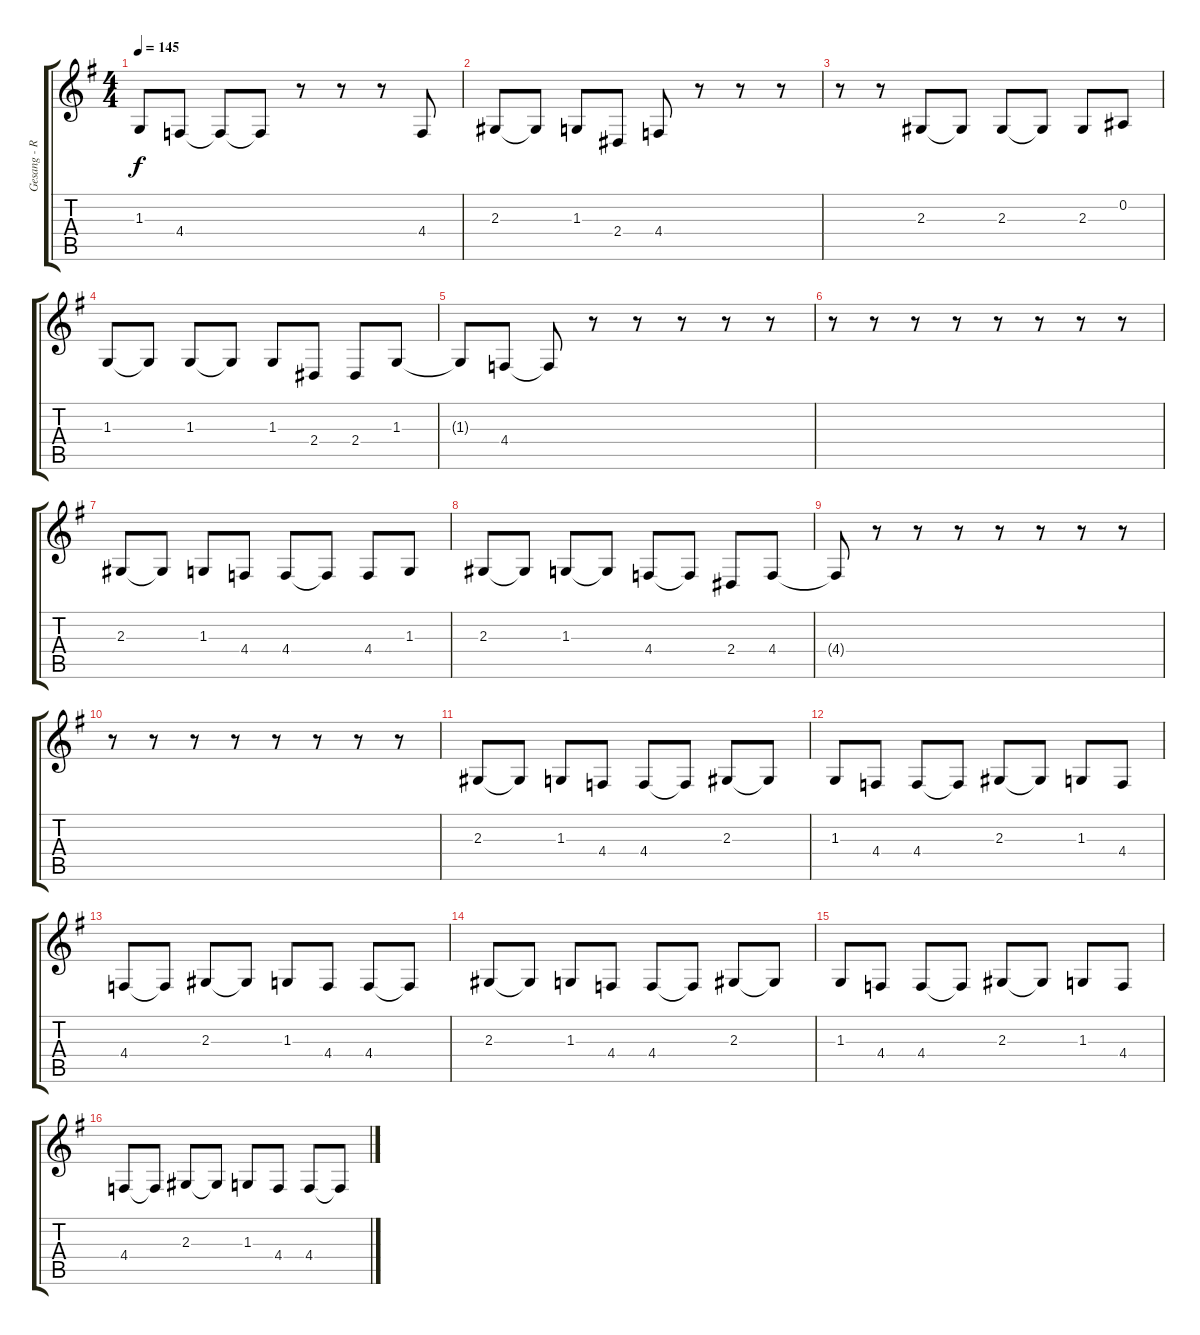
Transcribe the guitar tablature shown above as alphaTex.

\track ("Gesang - Rodrigo Gonzalez" "Gesang - R") {instrument bassoon}
\staff {score tabs}
\tuning (Eb4 Bb3 Gb3 Db3 Ab2 Eb2) {hide}
\ts (4 4)
\tempo 145
\clef g2
\ks g
1.3{t}.8{dy f} 4.4.8 4.4{t}.8 4.4{t}.8 r.8 r.8 r.8 4.4.8 |
2.3.8 2.3{t}.8 1.3.8 2.4.8 4.4.8 r.8 r.8 r.8 |
r.8 r.8 2.3.8 2.3{t}.8 2.3.8 2.3{t}.8 2.3.8 0.2.8 |
1.3.8 1.3{t}.8 1.3.8 1.3{t}.8 1.3.8 2.4.8 2.4.8 1.3.8 |
1.3{t}.8 4.4.8 4.4{t}.8 r.8 r.8 r.8 r.8 r.8 |
r.8 r.8 r.8 r.8 r.8 r.8 r.8 r.8 |
2.3.8 2.3{t}.8 1.3.8 4.4.8 4.4.8 4.4{t}.8 4.4.8 1.3.8 |
2.3.8 2.3{t}.8 1.3.8 1.3{t}.8 4.4.8 4.4{t}.8 2.4.8 4.4.8 |
4.4{t}.8 r.8 r.8 r.8 r.8 r.8 r.8 r.8 |
r.8 r.8 r.8 r.8 r.8 r.8 r.8 r.8 |
2.3.8 2.3{t}.8 1.3.8 4.4.8 4.4.8 4.4{t}.8 2.3.8 2.3{t}.8 |
1.3.8 4.4.8 4.4.8 4.4{t}.8 2.3.8 2.3{t}.8 1.3.8 4.4.8 |
4.4.8 4.4{t}.8 2.3.8 2.3{t}.8 1.3.8 4.4.8 4.4.8 4.4{t}.8 |
2.3.8 2.3{t}.8 1.3.8 4.4.8 4.4.8 4.4{t}.8 2.3.8 2.3{t}.8 |
1.3.8 4.4.8 4.4.8 4.4{t}.8 2.3.8 2.3{t}.8 1.3.8 4.4.8 |
4.4.8 4.4{t}.8 2.3.8 2.3{t}.8 1.3.8 4.4.8 4.4.8 4.4{t}.8
